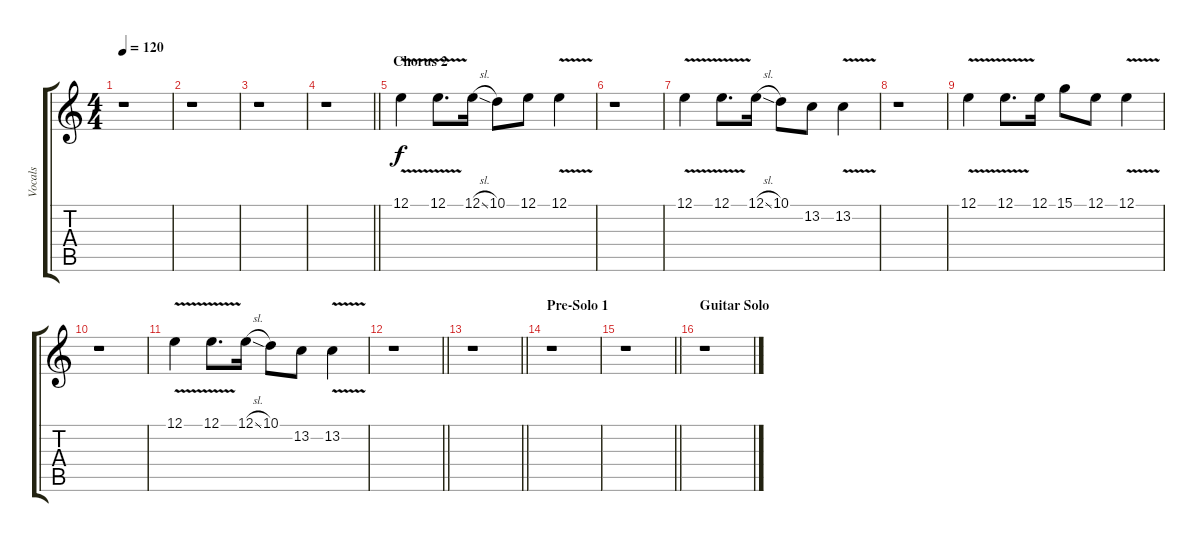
\track ("Vocals" "Vocals") {instrument lead6voice}
\staff {score tabs}
\tuning (E4 B3 G3 D3 A2 E2) {hide}
\ts (4 4)
\tempo 120
\clef g2
\ks c
r.1{dy f} |
r.1 |
r.1 |
\barLineRight lightlight
r.1 |
\section ("" "Chorus 2")
12.1{v}.4 12.1{v}.8{d} 12.1{sl}.16 10.1.8 12.1.8 12.1{v}.4 |
r.1 |
12.1{v}.4 12.1{v}.8{d} 12.1{sl}.16 10.1.8 13.2.8 13.2{v}.4 |
r.1 |
12.1{v}.4 12.1{v}.8{d} 12.1.16 15.1.8 12.1.8 12.1{v}.4 |
r.1 |
12.1{v}.4 12.1{v}.8{d} 12.1{sl}.16 10.1.8 13.2.8 13.2{v}.4 |
\barLineRight lightlight
r.1 |
\barLineRight lightlight
r.1 |
\section ("" "Pre-Solo 1")
r.1 |
\barLineRight lightlight
r.1 |
\section ("" "Guitar Solo")
r.1
